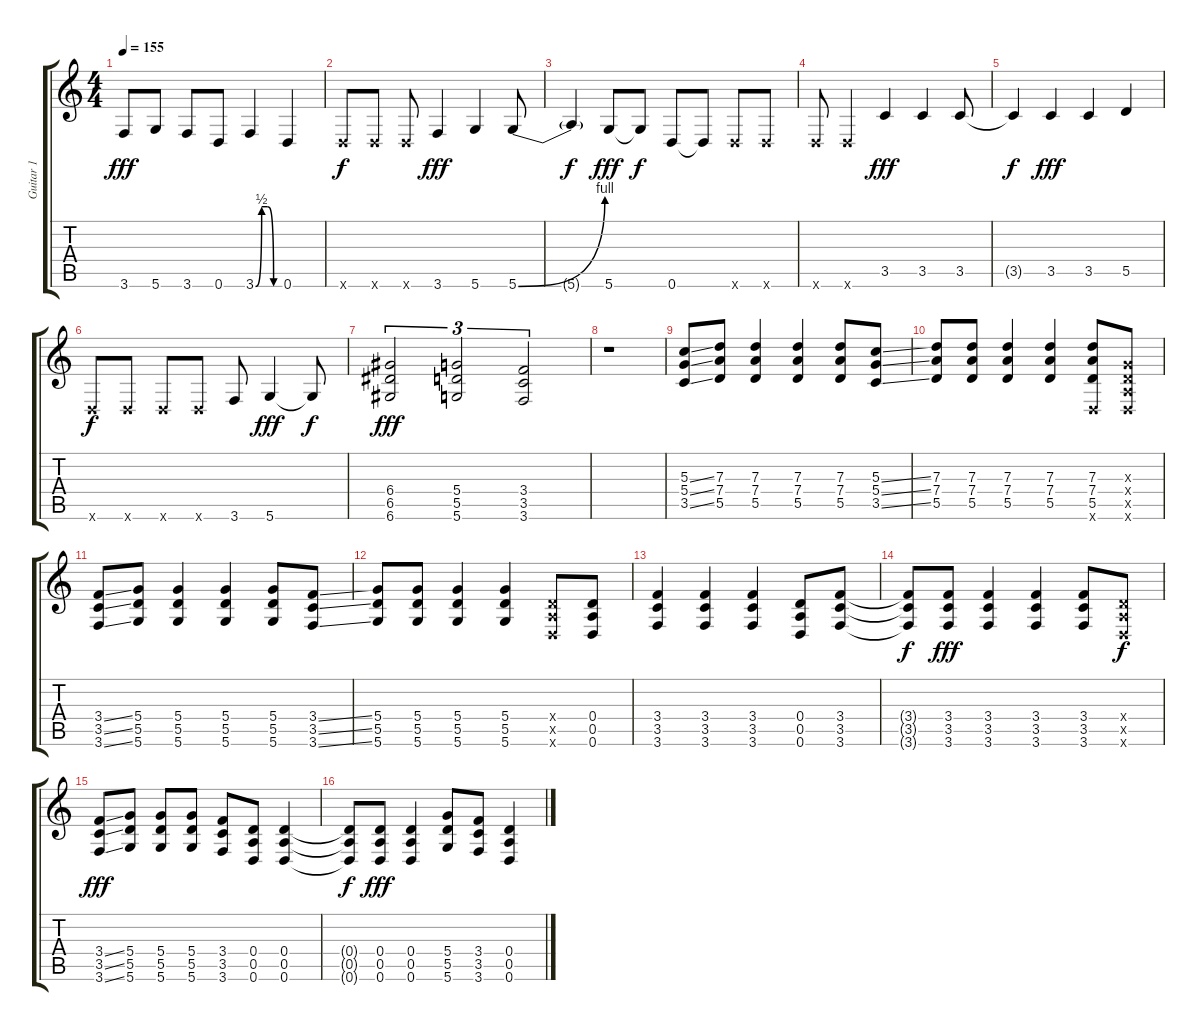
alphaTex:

\track ("Guitar 1" "Guitar 1") {instrument acousticguitarsteel}
\staff {score tabs}
\tuning (E4 B3 G3 D3 A2 D2) {hide}
\ts (4 4)
\tempo 155
\clef g2
\ks c
3.6.8{dy fff} 5.6.8 3.6.8 0.6.8 3.6{be (custom 0 0 15 2 30 2 45 0 60 0)}.4 0.6.4 |
0.6{x}.8{dy f} 0.6{x}.8 0.6{x}.8 3.6.4{dy fff} 5.6.4 5.6{be (bend 0 0 60 4)}.8 |
5.6{t}.4{dy f} 5.6.8{dy fff} 5.6{t}.8{dy f} 0.6.8 0.6{t}.8 0.6{x}.8 0.6{x}.8 |
0.6{x}.8 0.6{x}.4 3.5.4{dy fff} 3.5.4 3.5.8 |
3.5{t}.4{dy f} 3.5.4{dy fff} 3.5.4 5.5.4 |
0.6{x}.8{dy f} 0.6{x}.8 0.6{x}.8 0.6{x}.8 3.6.8 5.6.4{dy fff} 5.6{t}.8{dy f} |
(6.4 6.5 6.6).2{tu (3 2) dy fff} (5.4 5.5 5.6).2{tu (3 2)} (3.4 3.5 3.6).2{tu (3 2)} |
r.1 |
(5.3{ss} 5.4{ss} 3.5{ss}).8 (7.3 7.4 5.5).8 (7.3 7.4 5.5).4 (7.3 7.4 5.5).4 (7.3 7.4 5.5).8 (5.3{ss} 5.4{ss} 3.5{ss}).8 |
(7.3 7.4 5.5).8 (7.3 7.4 5.5).8 (7.3 7.4 5.5).4 (7.3 7.4 5.5).4 (7.3 7.4 5.5 0.6{x}).8 (0.3{x} 0.4{x} 0.5{x} 0.6{x}).8 |
(3.4{ss} 3.5{ss} 3.6{ss}).8 (5.4 5.5 5.6).8 (5.4 5.5 5.6).4 (5.4 5.5 5.6).4 (5.4 5.5 5.6).8 (3.4{ss} 3.5{ss} 3.6{ss}).8 |
(5.4 5.5 5.6).8 (5.4 5.5 5.6).8 (5.4 5.5 5.6).4 (5.4 5.5 5.6).4 (0.4{x} 0.5{x} 0.6{x}).8 (0.4 0.5 0.6).8 |
(3.4 3.5 3.6).4 (3.4 3.5 3.6).4 (3.4 3.5 3.6).4 (0.4 0.5 0.6).8 (3.4 3.5 3.6).8 |
(3.4{t} 3.5{t} 3.6{t}).8{dy f} (3.4 3.5 3.6).8{dy fff} (3.4 3.5 3.6).4 (3.4 3.5 3.6).4 (3.4 3.5 3.6).8 (0.4{x} 0.5{x} 0.6{x}).8{dy f} |
(3.4{ss} 3.5{ss} 3.6{ss}).8{dy fff} (5.4 5.5 5.6).8 (5.4 5.5 5.6).8 (5.4 5.5 5.6).8 (3.4 3.5 3.6).8 (0.4 0.5 0.6).8 (0.4 0.5 0.6).4 |
(0.4{t} 0.5{t} 0.6{t}).8{dy f} (0.4 0.5 0.6).8{dy fff} (0.4 0.5 0.6).4 (5.4 5.5 5.6).8 (3.4 3.5 3.6).8 (0.4 0.5 0.6).4
